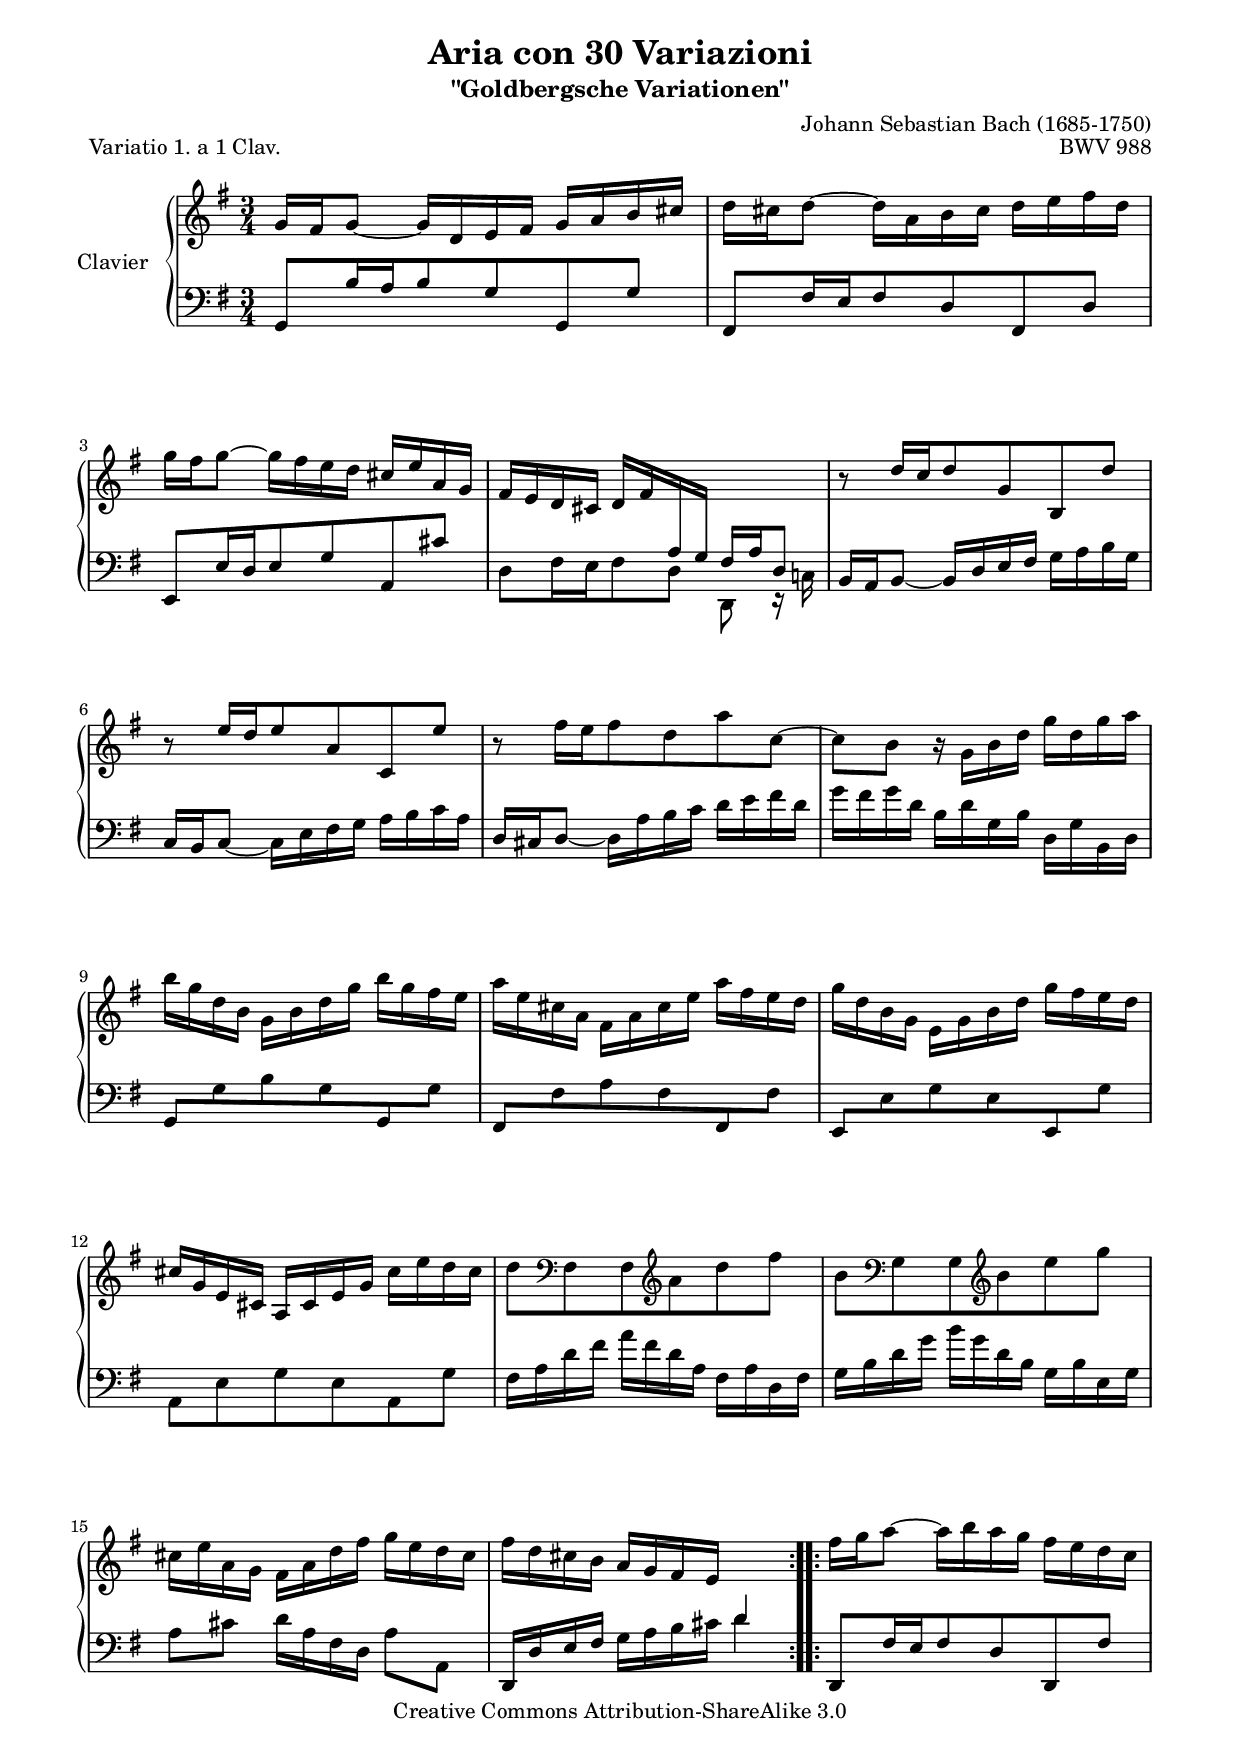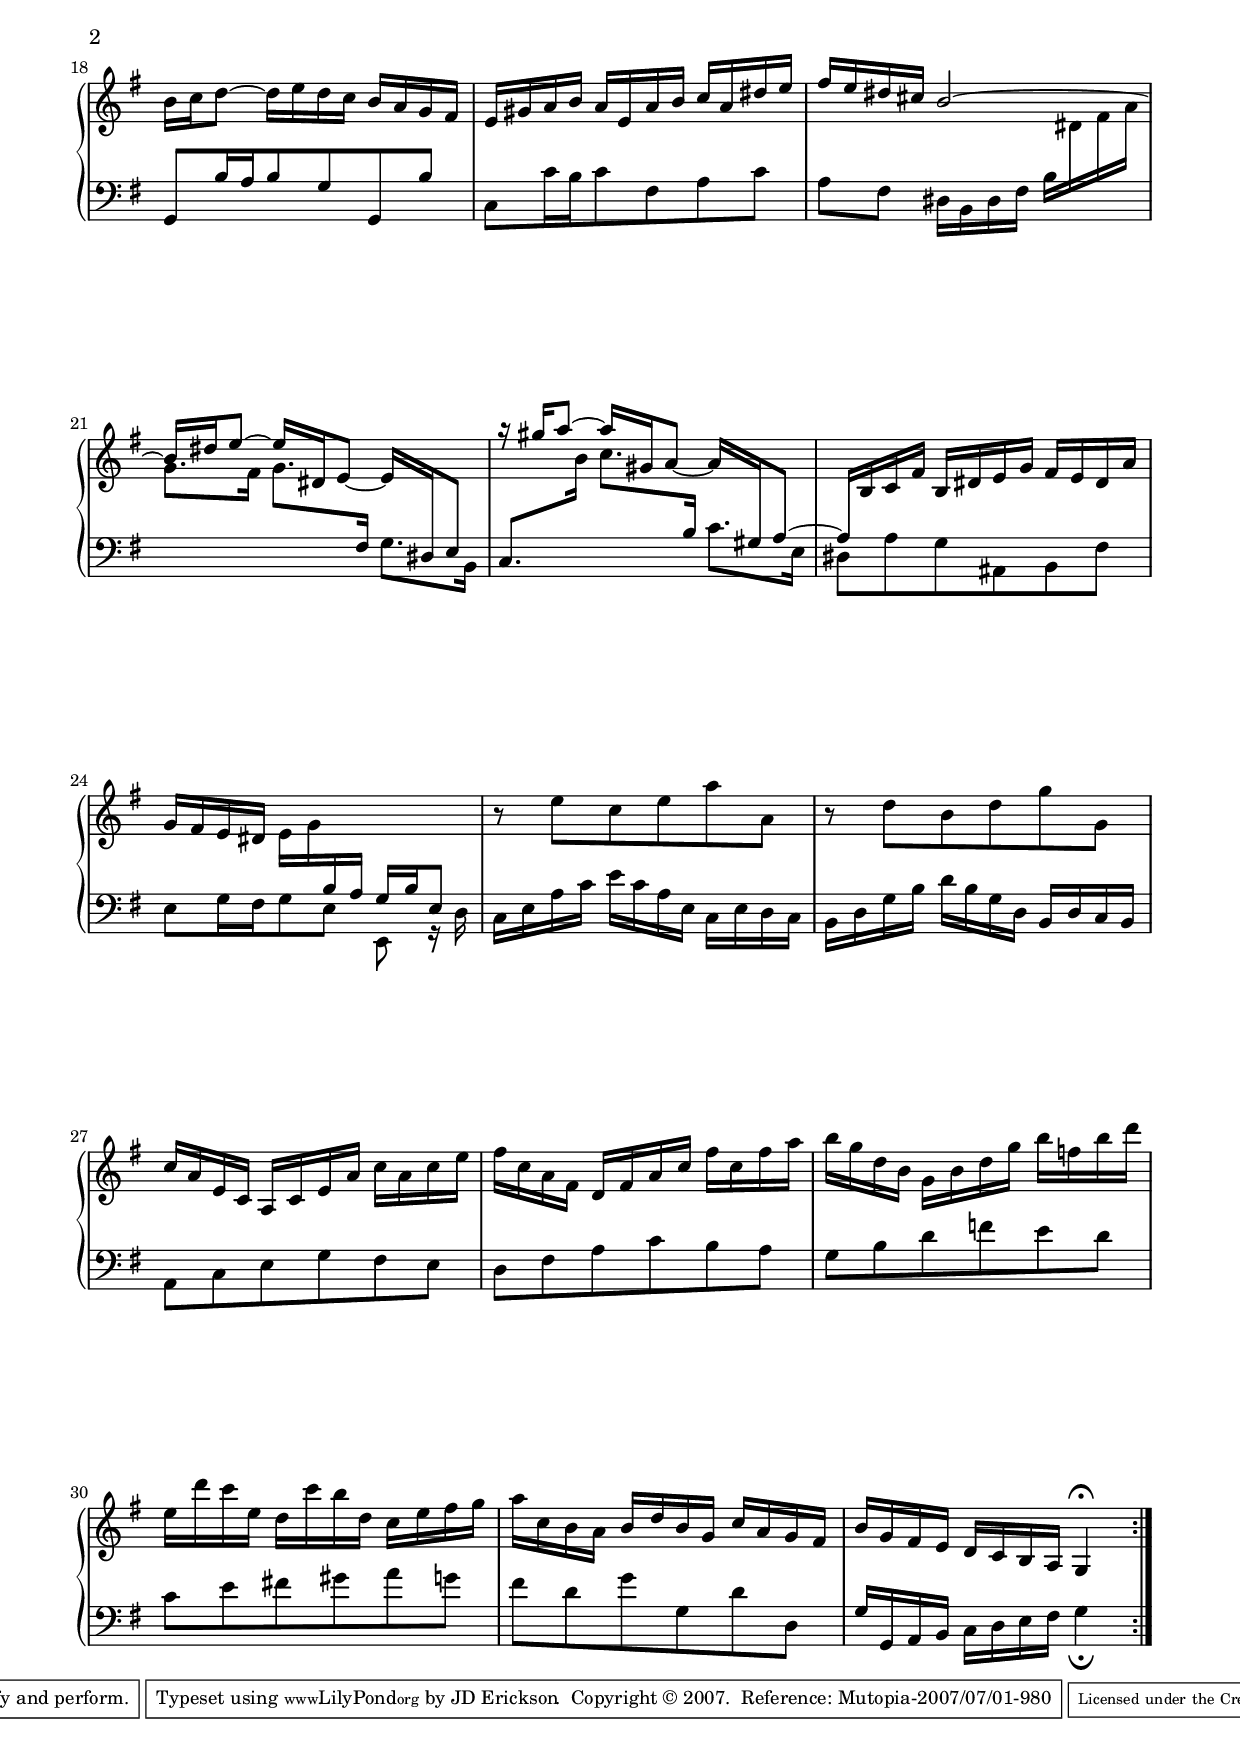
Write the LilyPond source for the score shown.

\version "2.10.23"

% Uncomment paper block below for fewer pages.
%\paper {
%       between-system-padding = #0.1
%       between-system-space = #0.1
%       ragged-last-bottom = ##f
%       ragged-bottom = ##f
%}

%Uncomment paper block below for evenly-filled pages.
\paper {
  page-top-space = #0.0
  %indent = 0.0
  line-width = 18.0\cm
  ragged-bottom = ##f
  ragged-last-bottom = ##f
}

%#(set-default-paper-size "a4")
%#(set-default-paper-size "letter")

#(set-global-staff-size 18.5)

\header {
        title = "Aria con 30 Variazioni"
        subtitle = "\"Goldbergsche Variationen\""
        piece = "Variatio 1. a 1 Clav."
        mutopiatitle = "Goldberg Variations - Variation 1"
        composer = "Johann Sebastian Bach (1685-1750)"
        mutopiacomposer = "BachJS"
        opus = "BWV 988"
        date = "1741"
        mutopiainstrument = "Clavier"
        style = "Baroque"
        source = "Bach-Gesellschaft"
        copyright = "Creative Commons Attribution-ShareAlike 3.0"
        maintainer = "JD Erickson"
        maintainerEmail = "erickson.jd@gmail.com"
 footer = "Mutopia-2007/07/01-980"
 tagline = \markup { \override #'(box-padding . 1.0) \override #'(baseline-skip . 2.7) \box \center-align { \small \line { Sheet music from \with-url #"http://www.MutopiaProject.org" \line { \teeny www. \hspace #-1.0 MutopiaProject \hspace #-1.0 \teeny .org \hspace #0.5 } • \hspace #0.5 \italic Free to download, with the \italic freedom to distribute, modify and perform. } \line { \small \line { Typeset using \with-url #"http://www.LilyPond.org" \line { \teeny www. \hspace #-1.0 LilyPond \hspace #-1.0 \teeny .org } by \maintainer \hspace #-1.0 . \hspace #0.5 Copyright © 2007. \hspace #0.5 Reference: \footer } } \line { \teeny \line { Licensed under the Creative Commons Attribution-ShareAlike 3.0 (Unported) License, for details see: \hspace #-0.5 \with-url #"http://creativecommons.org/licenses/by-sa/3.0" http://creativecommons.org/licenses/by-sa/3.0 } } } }
}

% Macros %%%%%%%%%%%%%%%%%%%%%%%%%%%%%%%%%%%%%%%%%%%%%%%%%%%%

staffUpper = {\change Staff = upper \stemDown}
staffLower = {\change Staff = lower \stemUp}
startRepeat = {\set Score.repeatCommands = #'(start-repeat)}
endRepeat = {\set Score.repeatCommands = #'(end-repeat)}
stemExtend = \once \override Stem #'length = #22
noFlag = \once \override Stem #'flag-style = #'no-flag

%%%%%%%%%%%%%%%%%%%%%%%%%%%%%%%%%%%%%%%%%%%%%%%%%%%%%%%%%%

%%
%% Treble Clef
%%

soprano = \relative c'' {
    \override Script #'padding = #1.0
    \repeat volta 2 { %begin repeated section
        %1-5
        \stemUp g16 fis16 g8_~ g16 d16 e16 fis16 g16 a16 b16 cis16
        \stemDown d16 cis16 d8^~ d16 a16 b16 cis16 d16 e16 fis16 d16
        g16 fis16 g8^~ g16 fis16 e16 d16 \stemUp cis16 e16 a,16 g16
        fis16 e16 d16 cis16 d16 fis16 \staffLower \stemExtend \noFlag a,16 \stemExtend \noFlag g16 fis16 a16 d,8
        \staffUpper \stemUp b''8\rest d16[ c16 d8 g,8 b,8 d'8]

        %6-10
        b8\rest e16[ d16 e8 a,8 c,8 e'8]
        \stemDown b8\rest fis'16[ e16 fis8 d8 a'8 c,8^~] 
        c8 b8 b16\rest g16 b16 d16 g16 d16 g16 a16
        b16 g16 d16 b16 g16 b16 d16 g16 b16 g16 fis16 e16
        a16 e16 cis16 a16 fis16 a16 cis16 e16 a16 fis16 e16 d16

        %11-15
        g16 d16 b16 g16 e16 g16 b16 d16 g16 fis16 e16 d16
        \stemUp cis16 g16 e16 cis16 a16 cis16 e16 g16 \stemDown cis16 e16 d16 cis16
        d8 \clef "bass" fis,,8 fis8 \clef "treble"  a'8 d8 fis8
        b,8 \clef "bass"  g,8 g8 \clef "treble" b'8 e8 g8
        cis,16 e16 a,16 g16 fis16 a16 d16 fis16 g16 e16 d16 cis16 

        %16-20
        fis16 d16 cis16 b16 \stemUp a16 g16 fis16 e16 \staffLower d4       
    } %end of repeated section
    \repeat volta 2 { %begin repeated section
        \staffUpper fis'16 g16 a8^~ a16 b16 a16 g16 fis16 e16 d16 c16
        b16 c16 d8^~ d16 e16 d16 c16 \stemUp b16 a16 g16 fis16 
        e16 gis16 a16 b16 a16 e16 a16 b16 c16 a16 dis16 e16
        fis16 e16 dis16 cis16 b2^~

        %21-25
        b16 dis16 e8^~ e16 dis,16 e8_~ e16 \staffLower \stemExtend \noFlag dis,16 \stemExtend \noFlag e8
        \staffUpper \stemUp a''16\rest gis16 a8^~ a16 gis,16 a8_~ a16 \staffLower \stemExtend \noFlag gis,16 \stemExtend \noFlag a8^~
        \stemExtend \noFlag a16 \staffUpper \stemUp b16 c16 fis16 b,16 dis16 e16 g16 fis16 e16 dis16 a'16  
        g16 fis16 e16 dis16 \stemDown e16 g16 \staffLower \stemExtend \noFlag b,16 \stemExtend \noFlag a16 g16 b16 e,8 
        \staffUpper \stemDown b''8\rest e8 c8 e8 a8 a,8         

        %26-30
        b8\rest d8 b8 d8 g8 g,8
        \stemUp c16 a16 e16 c16 a16 c16 e16 a16 \stemDown c16 a16 c16 e16
        fis16 c16 a16 fis16 \stemUp d16 fis16 a16 c16 \stemDown fis16 c16 fis16 a16
        b16 g16 d16 b16 g16 b16 d16 g16 b16 f16 b16 d16 
        e,16 d'16 c16 e,16 d16 c'16 b16 d,16 c16 e16 fis16 g16        

        %31-32
        a16 c,16 b16 a16 \stemUp b16 d16 b16 g16 c16 a16 g16 fis16
        b16 g16 fis16 e16 d16 c16 b16 a16 g4\fermata
    } %end repeated section
}

%%
%% Bass Clef
%%

bass = \relative c {
        \override Script #'padding = #1.0
        %1-5
        \stemUp g8[ b'16 a16 b8 g8 g,8 g'8] 
        fis,8[ fis'16 e16 fis8 d8 fis,8 d'8]
        e,8[ e'16 d16 e8 g8 a,8 cis'8]
        \stemDown d,8[ fis16 e16 fis8 d8] d,8 e16\rest c'!16
        \stemUp b16 a16 b8_~ b16 d16 e16 fis16 \stemDown g16 a16 b16 g16

        %6-10
        \stemUp c,16 b16 c8_~ \stemDown c16 e16 fis16 g16 a16 b16 c16 a16
        \stemUp d,16 cis16 d8_~ \stemDown d16 a'16 b16 c16 d16 e16 fis16 d16
        g16 fis16 g16 d16 b16 d16 g,16 b16 d,16 g16 b,16 d16
        \stemUp g,8[ \stemDown g'8 b8 g8 \stemUp g,8 \stemDown g'8]
        \stemUp fis,8[ \stemDown fis'8 a8 fis8 \stemUp fis,8 \stemDown fis'8]

        %11-15
        \stemUp e,8[ \stemDown e'8 g8 e8 \stemUp e,8 \stemDown g'8]   
        a,8 e'8 g8 e8 a,8 g'8
        fis16 a16 d16 fis16 a16 fis16 d16 a16 fis16 a16 d,16 fis16
        g16 b16 d16 g16 b16 g16 d16 b16 g16 b16 e,16 g16
        a8[ cis8] d16[ a16 fis16 d16] a'8[ a,8]

        %16-20
        \stemUp d,16 d'16 e16 fis16 \stemDown g16 a16 b16 cis16 d4
        \stemUp d,,8[ fis'16 e16 fis8 d8 d,8 fis'8]
        g,8[ b'16 a16 b8 g8 g,8 b'8]
        \stemDown c,8[ c'16 b16 c8 fis,8 a8 c8]
        a8 fis8 dis16 b16 dis16 fis16 b16 \staffUpper \stemExtend \noFlag dis16 \stemExtend \noFlag fis16 \stemExtend \noFlag a16   

        %21-25
        g8. fis16 g8.[ \staffLower \stemUp fis,16] \stemDown g8. b,16
        \stemUp c8.[ \staffUpper \stemDown b''16] c8.[ \staffLower \stemUp b,16] \stemDown c8. e,16 
        dis8[ a'8 g8 ais,8 b8 fis'8]
        e8[ g16 fis16 g8 e8] e,8 g16\rest d'16
        c16 e16 a16 c16 e16 c16 a16 e16 c16 e16 d16 c16    

        %26-30
        b16 d16 g16 b16 d16 b16 g16 d16 \stemUp b16 d16 c16 b16
        \stemDown a8[ c8 e8 g8 fis8 e8]
        d8[ fis8 a8 c8 b8 a8]
        g8[ b8 d8 f8 e8 d8]
        c8[ e8 fis!8 gis8 a8 g8]    

        %31-32
        fis8[ d8 g8  g,8 d'8 d,8]
        \stemUp g16 g,16 a16 b16 \stemDown c16 d16 e16 fis16 g4_\fermata    
}

%%
%% Score Layout 
%%

\score {
    \context PianoStaff <<
        \set PianoStaff.instrumentName = "Clavier  "
        \set PianoStaff.midiInstrument = "harpsichord"
        \context Staff = "upper" { \clef treble \key g \major \time 3/4 \soprano }
        \context Staff = "lower"  { \clef bass \key g \major \time 3/4 \bass }
    >>
    \layout{  }
    \midi { } 
}
